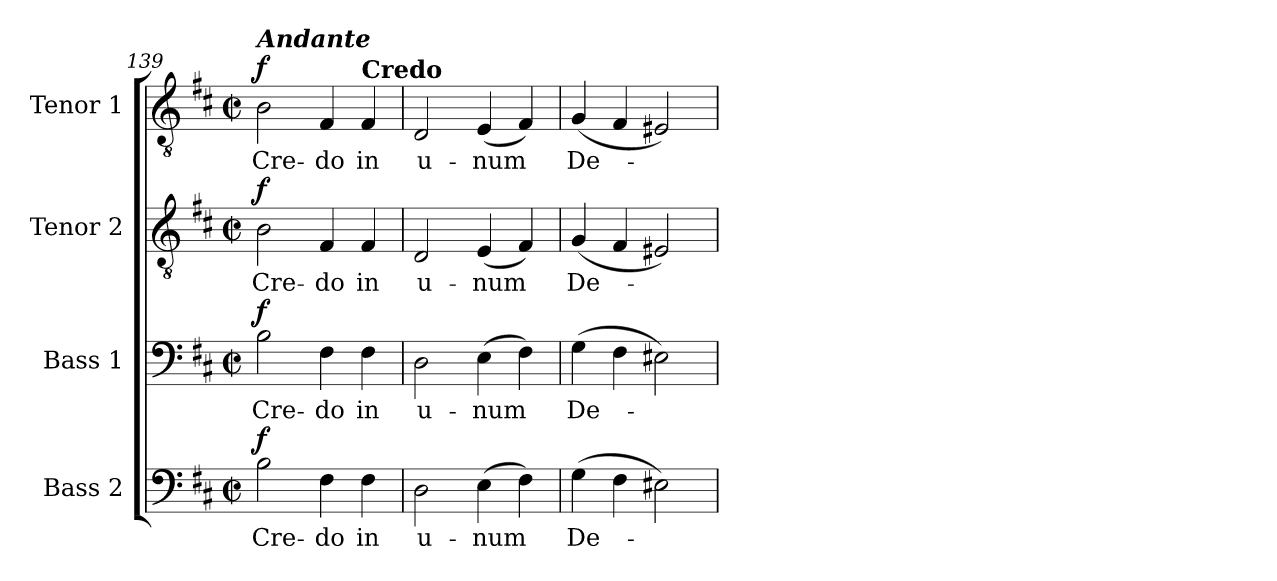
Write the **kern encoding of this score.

**kern	**text	**dynam	**kern	**text	**dynam	**kern	**text	**dynam	**kern	**text	**dynam
*part4	*part4	*part4	*part3	*part3	*part3	*part2	*part2	*part2	*part1	*part1	*part1
*staff4	*staff4	*staff4	*staff3	*staff3	*staff3	*staff2	*staff2	*staff2	*staff1	*staff1	*staff1
*I"Bass 2	*	*	*I"Bass 1	*	*	*I"Tenor 2	*	*	*I"Tenor 1	*	*
*I'B. 2	*	*	*I'B. 1	*	*	*I'T. 2	*	*	*I'T. 1	*	*
!!LO:LB:g=z
*clefF4	*	*	*clefF4	*	*	*clefGv2	*	*	*clefGv2	*	*
*k[f#c#]	*	*	*k[f#c#]	*	*	*k[f#c#]	*	*	*k[f#c#]	*	*
*D:	*	*	*D:	*	*	*D:	*	*	*D:	*	*
*M2/2	*	*	*M2/2	*	*	*M2/2	*	*	*M2/2	*	*
*met(c|)	*	*	*met(c|)	*	*	*met(c|)	*	*	*met(c|)	*	*
=139	=139	=139	=139	=139	=139	=139	=139	=139	=139	=139	=139
!	!	!	!	!	!	!	!	!	!LO:TX:a:Bi:t=Andante	!	!
!	!LO:LY:b	!LO:DY:a	!	!LO:LY:b	!LO:DY:a	!	!LO:LY:b	!LO:DY:a	!	!LO:LY:b	!LO:DY:b
2B\	Cre-	f	2B\	Cre-	f	2B\	Cre-	f	2B\	Cre-	f
!	!LO:LY:b	!	!	!LO:LY:b	!	!	!LO:LY:b	!	!	!LO:LY:b	!
4F#\	-do	.	4F#\	-do	.	4F#/	-do	.	4F#/	-do	.
!	!	!	!	!	!	!	!	!	!LO:TX:a:B:t=Credo	!	!
!	!LO:LY:b	!	!	!LO:LY:b	!	!	!LO:LY:b	!	!	!LO:LY:b	!
4F#\	in	.	4F#\	in	.	4F#/	in	.	4F#/	in	.
=140	=140	=140	=140	=140	=140	=140	=140	=140	=140	=140	=140
!	!LO:LY:b	!	!	!LO:LY:b	!	!	!LO:LY:b	!	!	!LO:LY:b	!
2D\	u-	.	2D\	u-	.	2D/	u-	.	2D/	u-	.
!	!LO:LY:b	!	!	!LO:LY:b	!	!	!LO:LY:b	!	!	!LO:LY:b	!
(>4E\	-num	.	(>4E\	-num	.	(<4E/	-num	.	(<4E/	-num	.
4F#\)	.	.	4F#\)	.	.	4F#/)	.	.	4F#/)	.	.
=141	=141	=141	=141	=141	=141	=141	=141	=141	=141	=141	=141
!	!LO:LY:b	!	!	!LO:LY:b	!	!	!LO:LY:b	!	!	!LO:LY:b	!
(>4G\	De-	.	(>4G\	De-	.	(<4G/	De-	.	(<4G/	De-	.
4F#\	.	.	4F#\	.	.	4F#/	.	.	4F#/	.	.
2E#X\)	.	.	2E#X\)	.	.	2E#X/)	.	.	2E#X/)	.	.
=	=	=	=	=	=	=	=	=	=	=	=
*-	*-	*-	*-	*-	*-	*-	*-	*-	*-	*-	*-
